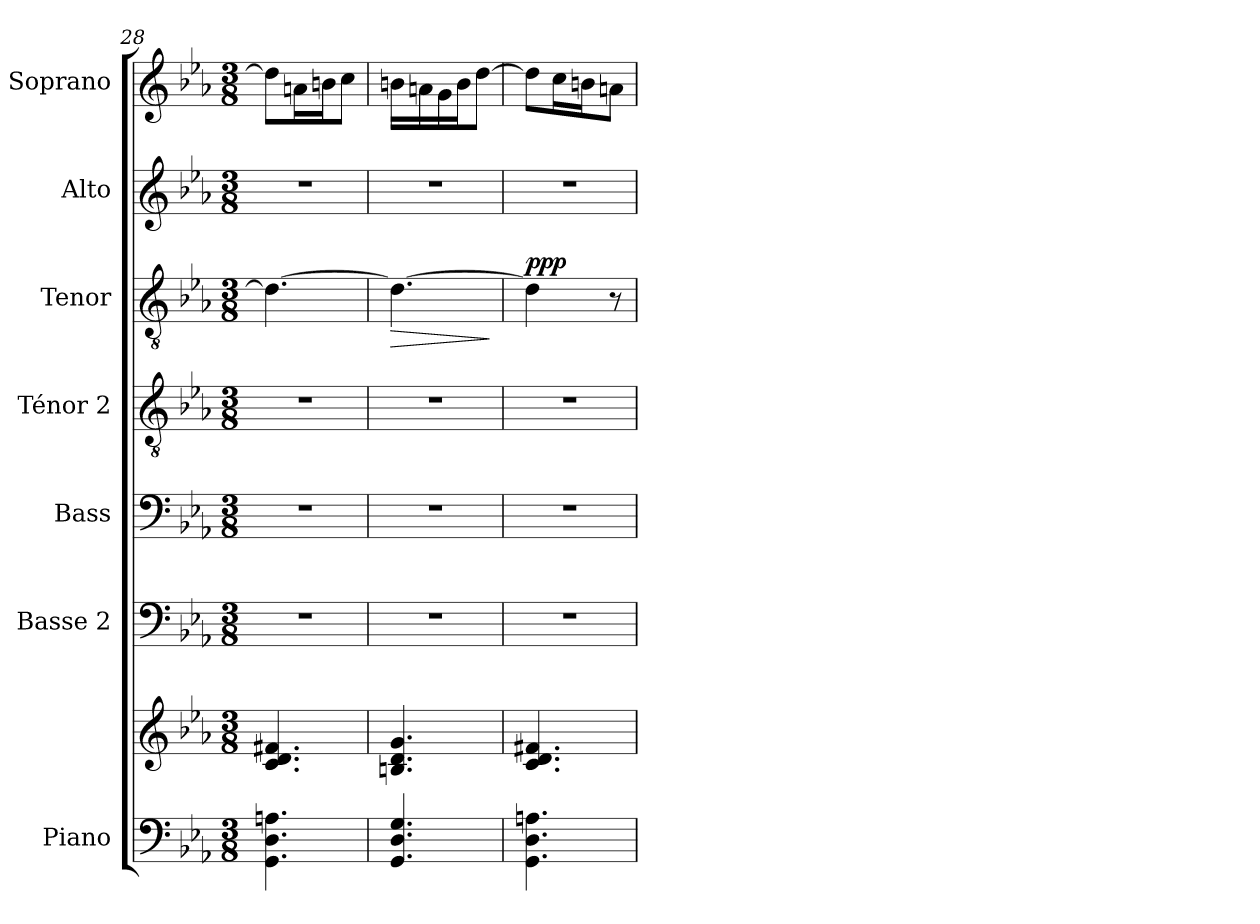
**kern	**kern	**kern	**kern	**kern	**kern	**dynam	**kern	**kern
*part7	*part7	*part6	*part5	*part4	*part3	*part3	*part2	*part1
*staff8	*staff7	*staff6	*staff5	*staff4	*staff3	*staff3	*staff2	*staff1
*I"Piano	*	*I"Basse 2	*I"Bass	*I"Ténor 2	*I"Tenor	*	*I"Alto	*I"Soprano
*I'Pno	*	*	*	*	*	*	*	*
*clefF4	*clefG2	*clefF4	*clefF4	*clefGv2	*clefGv2	*	*clefG2	*clefG2
*k[b-e-a-]	*k[b-e-a-]	*k[b-e-a-]	*k[b-e-a-]	*k[b-e-a-]	*k[b-e-a-]	*	*k[b-e-a-]	*k[b-e-a-]
*M3/8	*M3/8	*M3/8	*M3/8	*M3/8	*M3/8	*	*M3/8	*M3/8
=28	=28	=28	=28	=28	=28	=28	=28	=28
4.GG\ 4.D\ 4.An\	4.c/ 4.d/ 4.f#X/	4.r	4.r	4.r	4.d\_	.	4.r	8dd\L]
.	.	.	.	.	.	.	.	16an\L
.	.	.	.	.	.	.	.	16bn\J
.	.	.	.	.	.	.	.	8cc\J
=29	=29	=29	=29	=29	=29	=29	=29	=29
!	!	!	!	!	!	!LO:HP:b	!	!
4.GG/ 4.D/ 4.G/	4.Bn/ 4.d/ 4.g/	4.r	4.r	4.r	4.d\_	>	4.r	16bn\LL
.	.	.	.	.	.	.	.	16an\
.	.	.	.	.	.	.	.	16g\
.	.	.	.	.	.	.	.	16b\J
.	.	.	.	.	.	.	.	[8dd\J
.	.	.	.	.	.	]	.	.
=30	=30	=30	=30	=30	=30	=30	=30	=30
!	!	!	!	!	!	!LO:DY:a	!	!
4.GG\ 4.D\ 4.An\	4.c/ 4.d/ 4.f#X/	4.r	4.r	4.r	4d\]	ppp	4.r	8dd\L]
.	.	.	.	.	.	.	.	16cc\L
.	.	.	.	.	.	.	.	16bn\J
.	.	.	.	.	8r	.	.	8an\J
=	=	=	=	=	=	=	=	=
*-	*-	*-	*-	*-	*-	*-	*-	*-
